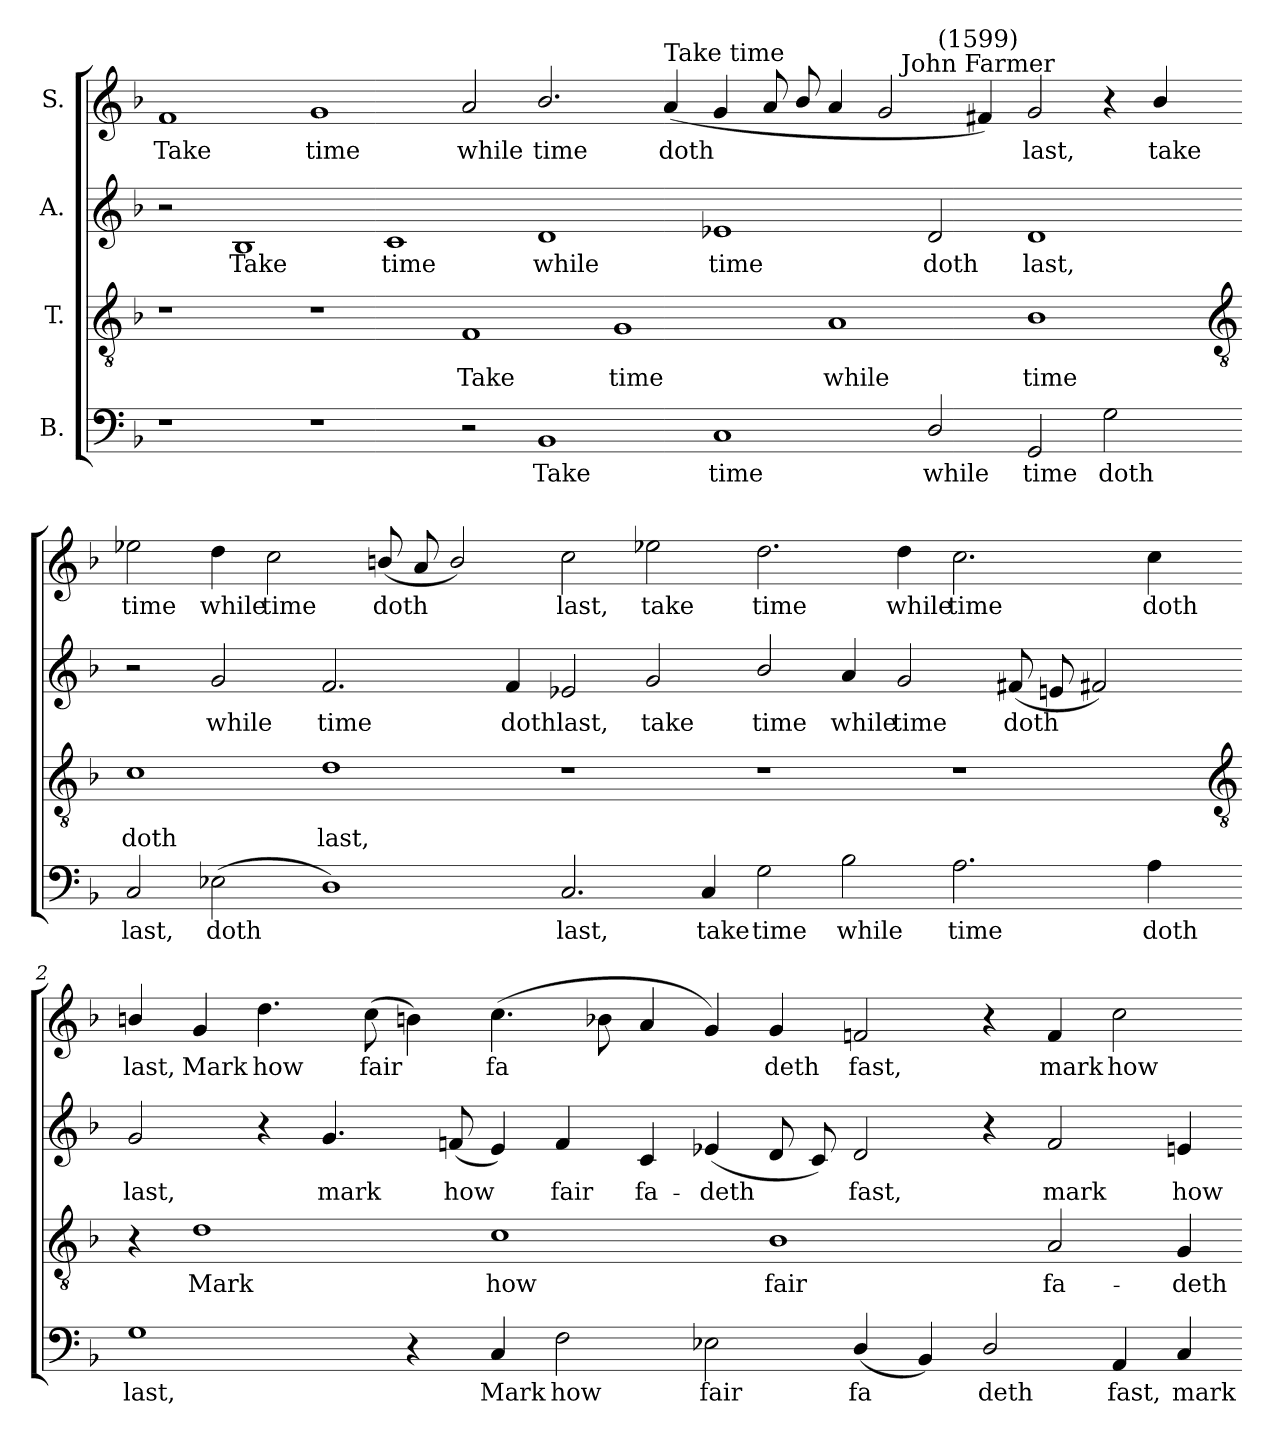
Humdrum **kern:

**kern	**text	**kern	**text	**kern	**text	**kern	**text
*part4	*part4	*part3	*part3	*part2	*part2	*part1	*part1
*staff4	*staff4	*staff3	*staff3	*staff2	*staff2	*staff1	*staff1
*I"B.	*	*I"T.	*	*I"A.	*	*I"S.	*
*clefF4	*	*clefGv2	*	*clefG2	*	*clefG2	*
*k[b-]	*	*k[b-]	*	*k[b-]	*	*k[b-]	*
*F:	*	*F:	*	*F:	*	*F:	*
=	=	=	=	=	=	=	=
!	!	!	!	!	!	!	!LO:LY:b
1r	.	1r	.	2r	.	1f	Take
!	!	!	!	!	!LO:LY:b	!	!
.	.	.	.	1B-	Take	.	.
!	!	!	!	!	!	!	!LO:LY:b
1r	.	1r	.	.	.	1g	time
!	!	!	!	!	!LO:LY:b	!	!
.	.	.	.	1c	time	.	.
!	!	!	!LO:LY:b	!	!	!	!LO:LY:b
2r	.	1F	Take	.	.	2a	while
!	!LO:LY:b	!	!	!	!LO:LY:b	!	!LO:LY:b
1BB-	Take	.	.	1d	while	2.b-/	time
!	!	!	!LO:LY:b	!	!	!	!
.	.	1G	time	.	.	.	.
!	!	!	!	!	!	!LO:TX:a:t=Take time	!
!	!	!	!	!	!	!	!LO:LY:b
.	.	.	.	.	.	(<4a/	doth
!	!LO:LY:b	!	!	!	!LO:LY:b	!	!
1C	time	.	.	1e-X	time	4g/	.
.	.	.	.	.	.	8a/	.
.	.	.	.	.	.	8b-/	.
!	!	!	!LO:LY:b	!	!	!	!
.	.	1A	while	.	.	4a	.
.	.	.	.	.	.	2g	.
!	!LO:LY:b	!	!	!	!LO:LY:b	!	!
2D/	while	.	.	2d	doth	.	.
!	!	!	!	!	!	!LO:TX:a:cj:t=John Farmer	!
!	!	!	!	!	!	!LO:TX:a:cj:t=(1599)	!
.	.	.	.	.	.	4f#X)	.
!	!LO:LY:b	!	!LO:LY:b	!	!LO:LY:b	!	!LO:LY:b
2GG	time	1B-	time	1d	last,	2g	last,
!	!LO:LY:b	!	!	!	!	!	!
2G	doth	.	.	.	.	4r	.
!	!	!	!	!	!	!	!LO:LY:b
.	.	.	.	.	.	4b-/	take
!!LO:LB:g=z
=1-	=1-	=1-	=1-	=1-	=1-	=1-	=1-
*	*	*clefGv2	*	*	*	*	*
!	!LO:LY:b	!	!LO:LY:b	!	!	!	!LO:LY:b
2C	last,	1c	doth	2r	.	2ee-X	time
!	!LO:LY:b	!	!	!	!LO:LY:b	!	!LO:LY:b
(>2E-X	doth	.	.	2g	while	4dd	while
!	!	!	!	!	!	!	!LO:LY:b
.	.	.	.	.	.	2cc	time
!	!	!	!LO:LY:b	!	!LO:LY:b	!	!
1D)	.	1d	last,	2.f	time	.	.
!	!	!	!	!	!	!	!LO:LY:b
.	.	.	.	.	.	(<8bn/	doth
.	.	.	.	.	.	8a/	.
.	.	.	.	.	.	2b/)	.
!	!	!	!	!	!LO:LY:b	!	!
.	.	.	.	4f	doth	.	.
!	!LO:LY:b	!	!	!	!LO:LY:b	!	!LO:LY:b
2.C	last,	1r	.	2e-X	last,	2cc	last,
!	!	!	!	!	!LO:LY:b	!	!LO:LY:b
.	.	.	.	2g	take	2ee-X	take
!	!LO:LY:b	!	!	!	!	!	!
4C	take	.	.	.	.	.	.
!	!LO:LY:b	!	!	!	!LO:LY:b	!	!LO:LY:b
2G	time	1r	.	2b-/	time	2.dd	time
!	!LO:LY:b	!	!	!	!LO:LY:b	!	!
2B-	while	.	.	4a	while	.	.
!	!	!	!	!	!LO:LY:b	!	!LO:LY:b
.	.	.	.	2g	time	4dd	while
!	!LO:LY:b	!	!	!	!	!	!LO:LY:b
2.A	time	1r	.	.	.	2.cc	time
!	!	!	!	!	!LO:LY:b	!	!
.	.	.	.	(<8f#X	doth	.	.
.	.	.	.	8en	.	.	.
.	.	.	.	2f#X)	.	.	.
!	!LO:LY:b	!	!	!	!	!	!LO:LY:b
4A	doth	.	.	.	.	4cc	doth
!!LO:LB:g=z
=2-	=2-	=2-	=2-	=2-	=2-	=2-	=2-
*	*	*clefGv2	*	*	*	*	*
!	!LO:LY:b	!	!	!	!LO:LY:b	!	!LO:LY:b
1G	last,	4r	.	2g	last,	4bn/	last,
!	!	!	!LO:LY:b	!	!	!	!LO:LY:b
.	.	1d	Mark	.	.	4g	Mark
!	!	!	!	!	!	!	!LO:LY:b
.	.	.	.	4r	.	4.dd	how
!	!	!	!	!	!LO:LY:b	!	!
.	.	.	.	4.g	mark	.	.
!	!	!	!	!	!	!	!LO:LY:b
.	.	.	.	.	.	(>8cc	fair
4r	.	.	.	.	.	4bn)	.
!	!	!	!	!	!LO:LY:b	!	!
.	.	.	.	(<8f	how	.	.
!	!LO:LY:b	!	!LO:LY:b	!	!	!	!LO:LY:b
4C	Mark	1c	how	4e)	.	(>4.cc	fa
!	!LO:LY:b	!	!	!	!LO:LY:b	!	!
2F	how	.	.	4f	fair	.	.
.	.	.	.	.	.	8b-X	.
!	!	!	!	!	!LO:LY:b	!	!
.	.	.	.	4c	fa-	4a	.
!	!LO:LY:b	!	!	!	!LO:LY:b	!	!
2E-X	fair	.	.	(<4e-X	-deth	4g)	.
!	!	!	!LO:LY:b	!	!	!	!LO:LY:b
.	.	1B-	fair	8d	.	4g	deth
.	.	.	.	8c)	.	.	.
!	!LO:LY:b	!	!	!	!LO:LY:b	!	!LO:LY:b
(<4D/	fa	.	.	2d	fast,	2f	fast,
4BB-/)	.	.	.	.	.	.	.
!	!LO:LY:b	!	!	!	!	!	!
2D/	deth	.	.	4r	.	4r	.
!	!	!	!LO:LY:b	!	!LO:LY:b	!	!LO:LY:b
.	.	2A	fa-	2f	mark	4f	mark
!	!LO:LY:b	!	!	!	!	!	!LO:LY:b
4AA	fast,	.	.	.	.	2cc	how
!	!LO:LY:b	!	!LO:LY:b	!	!LO:LY:b	!	!
4C	mark	4G	-deth	4en	how	.	.
=-	=-	=-	=-	=-	=-	=-	=-
*-	*-	*-	*-	*-	*-	*-	*-
